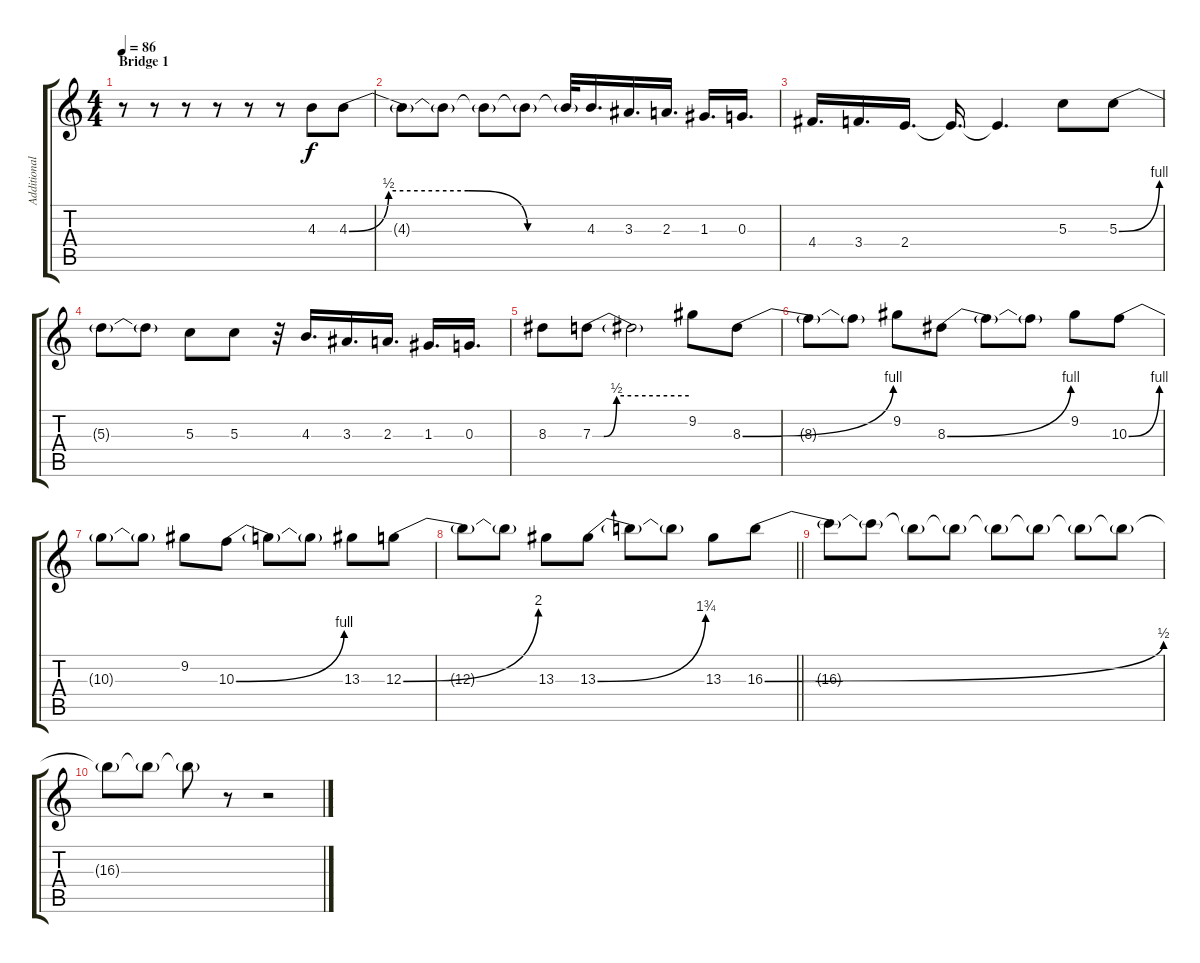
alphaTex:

\track ("Additional Guitar" "Additional") {instrument electricguitarmuted}
\staff {score tabs}
\tuning (E4 B3 G3 D3 A2 E2) {hide}
\ts (4 4)
\section ("" "Bridge 1")
\tempo 86
\clef g2
\ks aminor
r.8{dy f volume 12} r.8 r.8 r.8 r.8 r.8 4.3.8 4.3{be (custom 0 0 10 2 30 2 45 0 60 0)}.8 |
4.3{t}.8 4.3{t}.8 4.3{t}.8 4.3{t}.8 4.3{t}.32 4.3.16{d} 3.3.16{d} 2.3.16{d} 1.3.16{d} 0.3.16{d} |
4.4.16{d} 3.4.16{d} 2.4.16{d} 2.4{t}.16{d} 2.4{t}.4{d} 5.3.8 5.3{be (bend 0 0 60 4)}.8 |
5.3{t}.8 5.3{t}.8 5.3.8 5.3.8 r.32 4.3.16{d} 3.3.16{d} 2.3.16{d} 1.3.16{d} 0.3.16{d} |
8.3.8 7.3{be (custom 0 0 7 0 15 2 60 2)}.8 7.3{t}.2 9.2.8 8.3{be (bend 0 0 60 4)}.8 |
8.3{t}.8 8.3{t}.8 9.2.8 8.3{be (bend 0 0 60 4)}.8 8.3{t}.8 8.3{t}.8 9.2.8 10.3{be (bend 0 0 60 4)}.8 |
10.3{t}.8 10.3{t}.8 9.2.8 10.3{be (bend 0 0 60 4)}.8 10.3{t}.8 10.3{t}.8 13.3.8 12.3{be (bend 0 0 60 8)}.8 |
\barLineRight lightlight
12.3{t}.8 12.3{t}.8 13.3.8 13.3{be (bend 0 0 60 7)}.8 13.3{t}.8 13.3{t}.8 13.3.8 16.3{be (bend 0 0 60 2)}.8 |
\section ("" "")
16.3{t}.8 16.3{t}.8{volume 10} 16.3{t}.8{volume 9} 16.3{t}.8{volume 8} 16.3{t}.8{volume 7} 16.3{t}.8{volume 6} 16.3{t}.8{volume 5} 16.3{t}.8{volume 4} |
16.3{t}.8{volume 3} 16.3{t}.8{volume 2} 16.3{t}.8{volume 1} r.8 r.2
